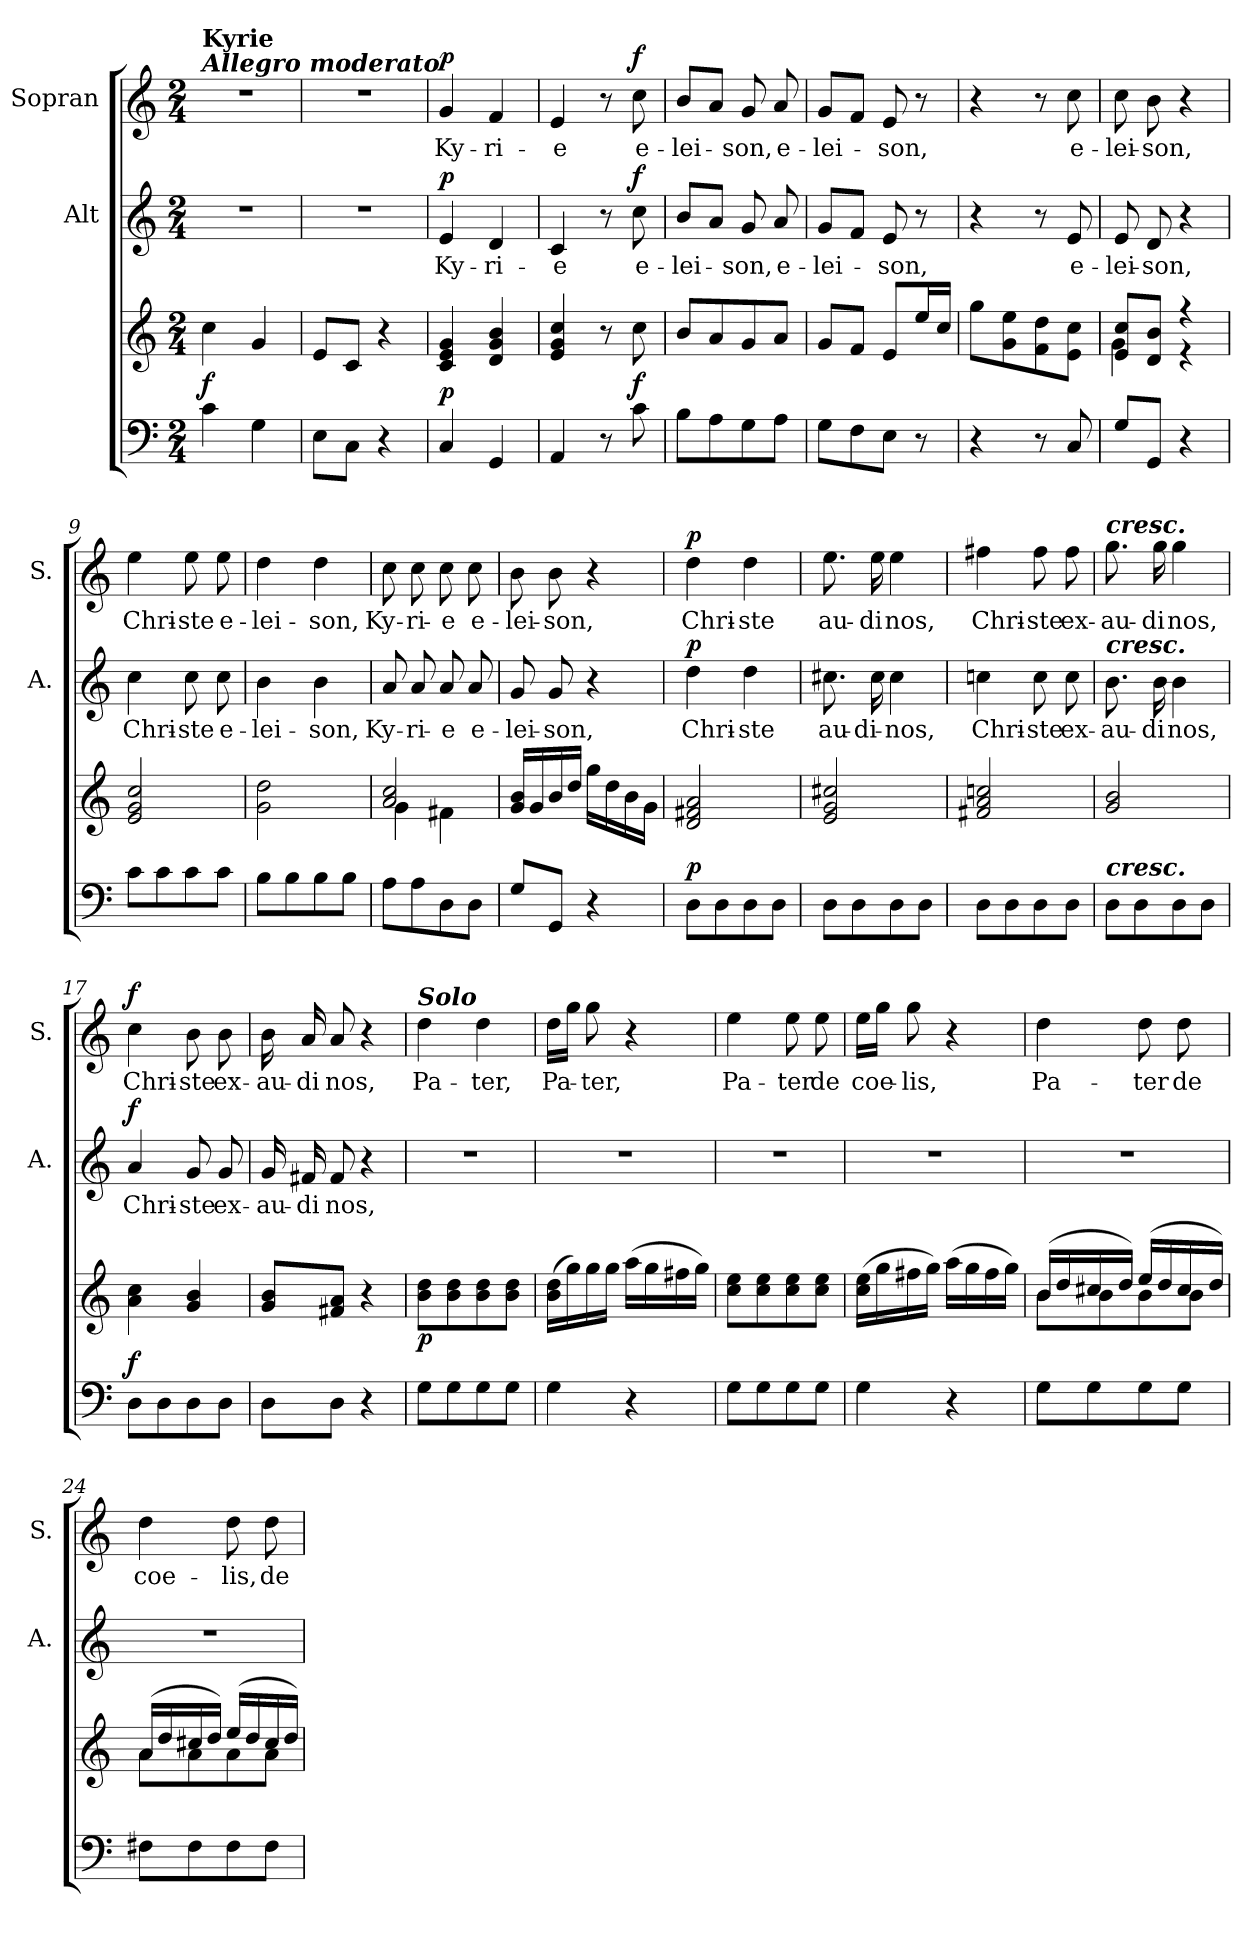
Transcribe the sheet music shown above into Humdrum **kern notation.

**kern	**kern	**dynam	**kern	**text	**dynam	**kern	**text	**dynam
*part3	*part3	*part3	*part2	*part2	*part2	*part1	*part1	*part1
*staff4	*staff3	*staff3/4	*staff2	*staff2	*staff2	*staff1	*staff1	*staff1
*	*	*	*I"Alt	*	*	*I"Sopran	*	*
*	*	*	*I'A.	*	*	*I'S.	*	*
*clefF4	*clefG2	*	*clefG2	*	*	*clefG2	*	*
*k[]	*k[]	*	*k[]	*	*	*k[]	*	*
*C:	*C:	*	*C:	*	*	*C:	*	*
*M2/4	*M2/4	*	*M2/4	*	*	*M2/4	*	*
=1	=1	=1	=1	=1	=1	=1	=1	=1
!	!	!	!	!	!	!LO:TX:a:Bi:t=Allegro moderato	!	!
!	!	!	!	!	!	!LO:TX:a:B:t=Kyrie	!	!
!	!	!LO:DY:a=2	!	!	!	!	!	!
4c\	4cc\	f	2r	.	.	2r	.	.
4G\	4g/	.	.	.	.	.	.	.
=2	=2	=2	=2	=2	=2	=2	=2	=2
8E\L	8e/L	.	2r	.	.	2r	.	.
8C\J	8c/J	.	.	.	.	.	.	.
4r	4r	.	.	.	.	.	.	.
=3	=3	=3	=3	=3	=3	=3	=3	=3
!	!	!LO:DY:a=2	!	!LO:LY:b	!LO:DY:a	!	!LO:LY:b	!LO:DY:a
4C/	4c/ 4e/ 4g/	p	4e/	Ky-	p	4g/	Ky-	p
!	!	!	!	!LO:LY:b	!	!	!LO:LY:b	!
4GG/	4d/ 4g/ 4b/	.	4d/	-ri-	.	4f/	-ri-	.
=4	=4	=4	=4	=4	=4	=4	=4	=4
!	!	!	!	!LO:LY:b	!	!	!LO:LY:b	!
4AA/	4e/ 4g/ 4cc/	.	4c/	-e	.	4e/	-e	.
8r	8r	.	8r	.	.	8r	.	.
!	!	!LO:DY:a=2	!	!LO:LY:b	!LO:DY:a	!	!LO:LY:b	!LO:DY:a
8c\	8cc\	f	8cc\	e-	f	8cc\	e-	f
=5	=5	=5	=5	=5	=5	=5	=5	=5
!	!	!	!	!LO:LY:b	!	!	!LO:LY:b	!
8B\L	8b/L	.	8b/L	-lei-	.	8b/L	-lei-	.
8A\	8a/	.	8a/J	.	.	8a/J	.	.
!	!	!	!	!LO:LY:b	!	!	!LO:LY:b	!
8G\	8g/	.	8g/	-son,	.	8g/	-son,	.
!	!	!	!	!LO:LY:b	!	!	!LO:LY:b	!
8A\J	8a/J	.	8a/	e-	.	8a/	e-	.
=6	=6	=6	=6	=6	=6	=6	=6	=6
!	!	!	!	!LO:LY:b	!	!	!LO:LY:b	!
8G\L	8g/L	.	8g/L	-lei-	.	8g/L	-lei-	.
8F\	8f/J	.	8f/J	.	.	8f/J	.	.
!	!	!	!	!LO:LY:b	!	!	!LO:LY:b	!
8E\J	8e/L	.	8e/	-son,	.	8e/	-son,	.
8r	16ee/L	.	8r	.	.	8r	.	.
.	16cc/JJ	.	.	.	.	.	.	.
=7	=7	=7	=7	=7	=7	=7	=7	=7
4r	8gg\L	.	4r	.	.	4r	.	.
.	8g\ 8ee\	.	.	.	.	.	.	.
8r	8f\ 8dd\	.	8r	.	.	8r	.	.
!	!	!	!	!LO:LY:b	!	!	!LO:LY:b	!
8C/	8e\ 8cc\J	.	8e/	e-	.	8cc\	e-	.
=8	=8	=8	=8	=8	=8	=8	=8	=8
*	*^	*	*	*	*	*	*	*
!	!	!	!	!	!LO:LY:b	!	!	!LO:LY:b	!
8G/L	8e/ 8cc/L	4g\	.	8e/	-lei-	.	8cc\	-lei-	.
!	!	!	!	!	!LO:LY:b	!	!	!LO:LY:b	!
8GG/J	8d/ 8b/J	.	.	8d/	-son,	.	8b\	-son,	.
4r	4r	4r	.	4r	.	.	4r	.	.
!!LO:LB:g=z
=9	=9	=9	=9	=9	=9	=9	=9	=9	=9
!	!	!	!	!	!LO:LY:b	!	!	!LO:LY:b	!
*	*v	*v	*	*	*	*	*	*	*
8c\L	2e/ 2g/ 2cc/	.	4cc\	Chri-	.	4ee\	Chri-	.
8c\	.	.	.	.	.	.	.	.
!	!	!	!	!LO:LY:b	!	!	!LO:LY:b	!
8c\	.	.	8cc\	-ste	.	8ee\	-ste	.
!	!	!	!	!LO:LY:b	!	!	!LO:LY:b	!
8c\J	.	.	8cc\	e-	.	8ee\	e-	.
=10	=10	=10	=10	=10	=10	=10	=10	=10
!	!	!	!	!LO:LY:b	!	!	!LO:LY:b	!
8B\L	2g\ 2dd\	.	4b\	-lei-	.	4dd\	-lei-	.
8B\	.	.	.	.	.	.	.	.
!	!	!	!	!LO:LY:b	!	!	!LO:LY:b	!
8B\	.	.	4b\	-son,	.	4dd\	-son,	.
8B\J	.	.	.	.	.	.	.	.
=11	=11	=11	=11	=11	=11	=11	=11	=11
*	*^	*	*	*	*	*	*	*
!	!	!	!	!	!LO:LY:b	!	!	!LO:LY:b	!
8A\L	2a/ 2cc/	4g\	.	8a/	Ky-	.	8cc\	Ky-	.
!	!	!	!	!	!LO:LY:b	!	!	!LO:LY:b	!
8A\	.	.	.	8a/	-ri-	.	8cc\	-ri-	.
!	!	!	!	!	!LO:LY:b	!	!	!LO:LY:b	!
8D\	.	4f#X\	.	8a/	-e	.	8cc\	-e	.
!	!	!	!	!	!LO:LY:b	!	!	!LO:LY:b	!
8D\J	.	.	.	8a/	e-	.	8cc\	e-	.
*	*v	*v	*	*	*	*	*	*	*
=12	=12	=12	=12	=12	=12	=12	=12	=12
!	!	!	!	!LO:LY:b	!	!	!LO:LY:b	!
8G/L	16g/ 16b/LL	.	8g/	-lei-	.	8b\	-lei-	.
.	16g/	.	.	.	.	.	.	.
!	!	!	!	!LO:LY:b	!	!	!LO:LY:b	!
8GG/J	16b/	.	8g/	-son,	.	8b\	-son,	.
.	16dd/JJ	.	.	.	.	.	.	.
4r	16gg\LL	.	4r	.	.	4r	.	.
.	16dd\	.	.	.	.	.	.	.
.	16b\	.	.	.	.	.	.	.
.	16g\JJ	.	.	.	.	.	.	.
=13	=13	=13	=13	=13	=13	=13	=13	=13
!	!	!LO:DY:a=2	!	!LO:LY:b	!LO:DY:a	!	!LO:LY:b	!LO:DY:a
8D\L	2d/ 2f#X/ 2a/	p	4dd\	Chri-	p	4dd\	Chri-	p
8D\	.	.	.	.	.	.	.	.
!	!	!	!	!LO:LY:b	!	!	!LO:LY:b	!
8D\	.	.	4dd\	-ste	.	4dd\	-ste	.
8D\J	.	.	.	.	.	.	.	.
=14	=14	=14	=14	=14	=14	=14	=14	=14
!	!	!	!	!LO:LY:b	!	!	!LO:LY:b	!
8D\L	2e/ 2g/ 2cc#X/	.	8.cc#X\	au-	.	8.ee\	au-	.
8D\	.	.	.	.	.	.	.	.
!	!	!	!	!LO:LY:b	!	!	!LO:LY:b	!
.	.	.	16cc#\	-di-	.	16ee\	-di	.
!	!	!	!	!LO:LY:b	!	!	!LO:LY:b	!
8D\	.	.	4cc#\	-nos,	.	4ee\	nos,	.
8D\J	.	.	.	.	.	.	.	.
=15	=15	=15	=15	=15	=15	=15	=15	=15
!	!	!	!	!LO:LY:b	!	!	!LO:LY:b	!
8D\L	2f#X/ 2a/ 2ccn/	.	4ccn\	Chri-	.	4ff#X\	Chri-	.
8D\	.	.	.	.	.	.	.	.
!	!	!	!	!LO:LY:b	!	!	!LO:LY:b	!
8D\	.	.	8cc\	-ste	.	8ff#\	-ste	.
!	!	!	!	!LO:LY:b	!	!	!LO:LY:b	!
8D\J	.	.	8cc\	ex-	.	8ff#\	ex-	.
!!LO:LB:g=z
=16	=16	=16	=16	=16	=16	=16	=16	=16
!	!	!	!	!	!	!LO:TX:a:Bi:t=cresc.	!	!
!	!	!	!LO:TX:a:Bi:t=cresc.	!	!	!	!	!
!LO:TX:a:Bi:t=cresc.	!	!	!	!	!	!	!	!
!	!	!	!	!LO:LY:b	!	!	!LO:LY:b	!
8D\L	2g/ 2b/	.	8.b\	-au-	.	8.gg\	-au-	.
8D\	.	.	.	.	.	.	.	.
!	!	!	!	!LO:LY:b	!	!	!LO:LY:b	!
.	.	.	16b\	-di	.	16gg\	-di	.
!	!	!	!	!LO:LY:b	!	!	!LO:LY:b	!
8D\	.	.	4b\	nos,	.	4gg\	nos,	.
8D\J	.	.	.	.	.	.	.	.
=17	=17	=17	=17	=17	=17	=17	=17	=17
!	!	!LO:DY:a=2	!	!LO:LY:b	!LO:DY:a	!	!LO:LY:b	!LO:DY:a
8D\L	4a\ 4cc\	f	4a/	Chri-	f	4cc\	Chri-	f
8D\	.	.	.	.	.	.	.	.
!	!	!	!	!LO:LY:b	!	!	!LO:LY:b	!
8D\	4g/ 4b/	.	8g/	-ste	.	8b\	-ste	.
!	!	!	!	!LO:LY:b	!	!	!LO:LY:b	!
8D\J	.	.	8g/	ex-	.	8b\	ex-	.
=18	=18	=18	=18	=18	=18	=18	=18	=18
!	!	!	!	!LO:LY:b	!	!	!LO:LY:b	!
8D\L	8g/ 8b/L	.	16g/	-au-	.	16b\	-au-	.
!	!	!	!	!LO:LY:b	!	!	!LO:LY:b	!
.	.	.	16f#X/	-di	.	16a/	-di	.
!	!	!	!	!LO:LY:b	!	!	!LO:LY:b	!
8D\J	8f#X/ 8a/J	.	8f#/	nos,	.	8a/	nos,	.
4r	4r	.	4r	.	.	4r	.	.
=19	=19	=19	=19	=19	=19	=19	=19	=19
!	!	!	!	!	!	!LO:TX:a:Bi:t=Solo	!	!
!	!	!LO:DY:b	!	!	!	!	!LO:LY:b	!
8G\L	8b\ 8dd\L	p	2r	.	.	4dd\	Pa-	.
8G\	8b\ 8dd\	.	.	.	.	.	.	.
!	!	!	!	!	!	!	!LO:LY:b	!
8G\	8b\ 8dd\	.	.	.	.	4dd\	-ter,	.
8G\J	8b\ 8dd\J	.	.	.	.	.	.	.
=20	=20	=20	=20	=20	=20	=20	=20	=20
!	!	!	!	!	!	!	!LO:LY:b	!
4G\	(>16b\ 16dd\LL	.	2r	.	.	16dd\LL	Pa-	.
.	16gg\)	.	.	.	.	16gg\JJ	.	.
!	!	!	!	!	!	!	!LO:LY:b	!
.	16gg\	.	.	.	.	8gg\	-ter,	.
.	16gg\JJ	.	.	.	.	.	.	.
4r	(>16aa\LL	.	.	.	.	4r	.	.
.	16gg\	.	.	.	.	.	.	.
.	16ff#X\	.	.	.	.	.	.	.
.	16gg\JJ)	.	.	.	.	.	.	.
=21	=21	=21	=21	=21	=21	=21	=21	=21
!	!	!	!	!	!	!	!LO:LY:b	!
8G\L	8cc\ 8ee\L	.	2r	.	.	4ee\	Pa-	.
8G\	8cc\ 8ee\	.	.	.	.	.	.	.
!	!	!	!	!	!	!	!LO:LY:b	!
8G\	8cc\ 8ee\	.	.	.	.	8ee\	-ter	.
!	!	!	!	!	!	!	!LO:LY:b	!
8G\J	8cc\ 8ee\J	.	.	.	.	8ee\	de	.
=22	=22	=22	=22	=22	=22	=22	=22	=22
!	!	!	!	!	!	!	!LO:LY:b	!
4G\	(>16cc\ 16ee\LL	.	2r	.	.	16ee\LL	coe-	.
.	16gg\	.	.	.	.	16gg\JJ	.	.
!	!	!	!	!	!	!	!LO:LY:b	!
.	16ff#X\	.	.	.	.	8gg\	-lis,	.
.	16gg\JJ)	.	.	.	.	.	.	.
4r	(>16aa\LL	.	.	.	.	4r	.	.
.	16gg\	.	.	.	.	.	.	.
.	16ff#\	.	.	.	.	.	.	.
.	16gg\JJ)	.	.	.	.	.	.	.
!!LO:PB:g=z
=23	=23	=23	=23	=23	=23	=23	=23	=23
*	*^	*	*	*	*	*	*	*
!	!	!	!	!	!	!	!	!LO:LY:b	!
8G\L	(>16b/LL	8b\L	.	2r	.	.	4dd\	Pa-	.
.	16dd/	.	.	.	.	.	.	.	.
8G\	16cc#X/	8b\	.	.	.	.	.	.	.
.	16dd/JJ)	.	.	.	.	.	.	.	.
!	!	!	!	!	!	!	!	!LO:LY:b	!
8G\	(>16ee/LL	8b\	.	.	.	.	8dd\	-ter	.
.	16dd/	.	.	.	.	.	.	.	.
!	!	!	!	!	!	!	!	!LO:LY:b	!
8G\J	16cc#/	8b\J	.	.	.	.	8dd\	de	.
.	16dd/JJ)	.	.	.	.	.	.	.	.
=24	=24	=24	=24	=24	=24	=24	=24	=24	=24
!	!	!	!	!	!	!	!	!LO:LY:b	!
8F#X\L	(>16a/LL	8a\L	.	2r	.	.	4dd\	coe-	.
.	16dd/	.	.	.	.	.	.	.	.
8F#\	16cc#X/	8a\	.	.	.	.	.	.	.
.	16dd/JJ)	.	.	.	.	.	.	.	.
!	!	!	!	!	!	!	!	!LO:LY:b	!
8F#\	(>16ee/LL	8a\	.	.	.	.	8dd\	-lis,	.
.	16dd/	.	.	.	.	.	.	.	.
!	!	!	!	!	!	!	!	!LO:LY:b	!
8F#\J	16cc#/	8a\J	.	.	.	.	8dd\	de	.
.	16dd/JJ)	.	.	.	.	.	.	.	.
*	*v	*v	*	*	*	*	*	*	*
=	=	=	=	=	=	=	=	=
*-	*-	*-	*-	*-	*-	*-	*-	*-
